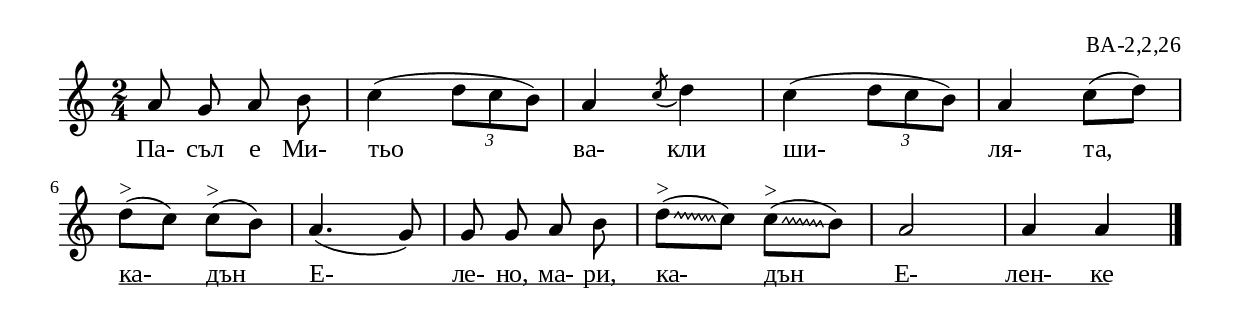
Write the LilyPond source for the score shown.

%{
BA_2_2_26
%}

\include "td-preamble.ly"

\score {
\relative c'' {
%% \tempo 4 = 152
  \time 2/4
a8\noBeam g a8\noBeam b | c4( \times 2/3 { d8[ c b])} | a4 \acciaccatura c8 d4 | 
c4( \times 2/3 { d8[ c b])} | a4 c8( d) | 
\break
d8^">"( c) c^">"( b) | a4.( g8) | 
g8\noBeam g a8\noBeam b | 
\gliss
\noteFi d8^">"\glissando( c) \noteFi c^">"\glissando( b) | 
a2 | a4 a   
 \bar "|." 
}
\addlyrics { Па- съл е Ми- тьо ва- кли ши- ля- та, 
ка- \startTextSpan дън Е- ле- но, ма- ри, ка- дън Е- лен- ке \stopTextSpan }
%
\layout {
  indent = #0
  line-width = 190\mm
  ragged-right=##f
\context {
      \Lyrics
      \consists "Text_spanner_engraver"
      \override TextSpanner #'direction = #DOWN
      \override TextSpanner #'style = #'line    
      \override TextSpanner #'outside-staff-priority = ##f
      \override TextSpanner #'padding = #0.2 % sets the distance of the line from the lyrics
      \override TextSpanner #'bound-details =
      #`((left . ((Y . 0)
                  (padding . 0)
                  (attach-dir . ,LEFT)))
         (left-broken . ((end-on-note . #t)))
         (right . ((Y . 0)
                   (padding . 0)
                   (attach-dir . ,RIGHT))))
    }
  
}
%
\midi { 
	\context {
		\Score
		tempoWholesPerMinute = #(ly:make-moment 152 4)
		}
	}
}
%
\header{
  opus = "ВА-2,2,26"
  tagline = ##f
}


